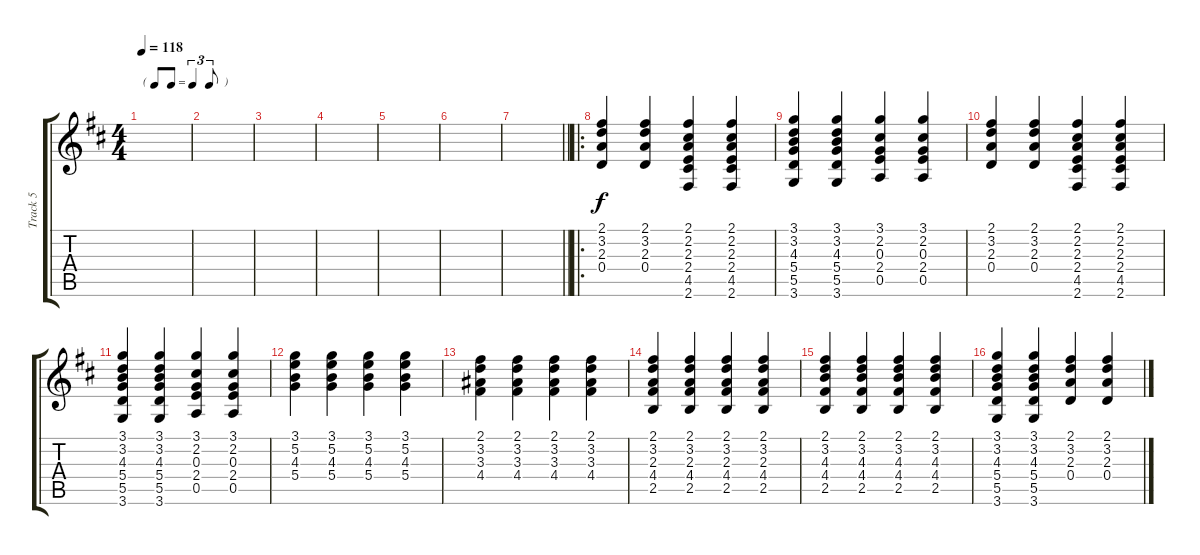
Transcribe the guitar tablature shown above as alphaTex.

\track ("Track 5" "Track 5") {instrument acousticguitarsteel}
\staff {score tabs}
\tuning (E4 B3 G3 D3 A2 E2) {hide}
\ts (4 4)
\tf triplet8th
\tempo 118
\clef g2
\ks d
|
|
|
|
|
|
\barLineRight lightlight
|
\ro
(2.1 3.2 2.3 0.4).4 (2.1 3.2 2.3 0.4).4 (2.1 2.2 2.3 2.4 4.5 2.6).4 (2.1 2.2 2.3 2.4 4.5 2.6).4 |
(3.1 3.2 4.3 5.4 5.5 3.6).4 (3.1 3.2 4.3 5.4 5.5 3.6).4 (3.1 2.2 0.3 2.4 0.5).4 (3.1 2.2 0.3 2.4 0.5).4 |
(2.1 3.2 2.3 0.4).4 (2.1 3.2 2.3 0.4).4 (2.1 2.2 2.3 2.4 4.5 2.6).4 (2.1 2.2 2.3 2.4 4.5 2.6).4 |
(3.1 3.2 4.3 5.4 5.5 3.6).4 (3.1 3.2 4.3 5.4 5.5 3.6).4 (3.1 2.2 0.3 2.4 0.5).4 (3.1 2.2 0.3 2.4 0.5).4 |
(3.1 5.2 4.3 5.4).4 (3.1 5.2 4.3 5.4).4 (3.1 5.2 4.3 5.4).4 (3.1 5.2 4.3 5.4).4 |
(2.1 3.2 3.3 4.4).4 (2.1 3.2 3.3 4.4).4 (2.1 3.2 3.3 4.4).4 (2.1 3.2 3.3 4.4).4 |
(2.1 3.2 2.3 4.4 2.5).4 (2.1 3.2 2.3 4.4 2.5).4 (2.1 3.2 2.3 4.4 2.5).4 (2.1 3.2 2.3 4.4 2.5).4 |
(2.1 3.2 4.3 4.4 2.5).4 (2.1 3.2 4.3 4.4 2.5).4 (2.1 3.2 4.3 4.4 2.5).4 (2.1 3.2 4.3 4.4 2.5).4 |
(3.1 3.2 4.3 5.4 5.5 3.6).4 (3.1 3.2 4.3 5.4 5.5 3.6).4 (2.1 3.2 2.3 0.4).4 (2.1 3.2 2.3 0.4).4
